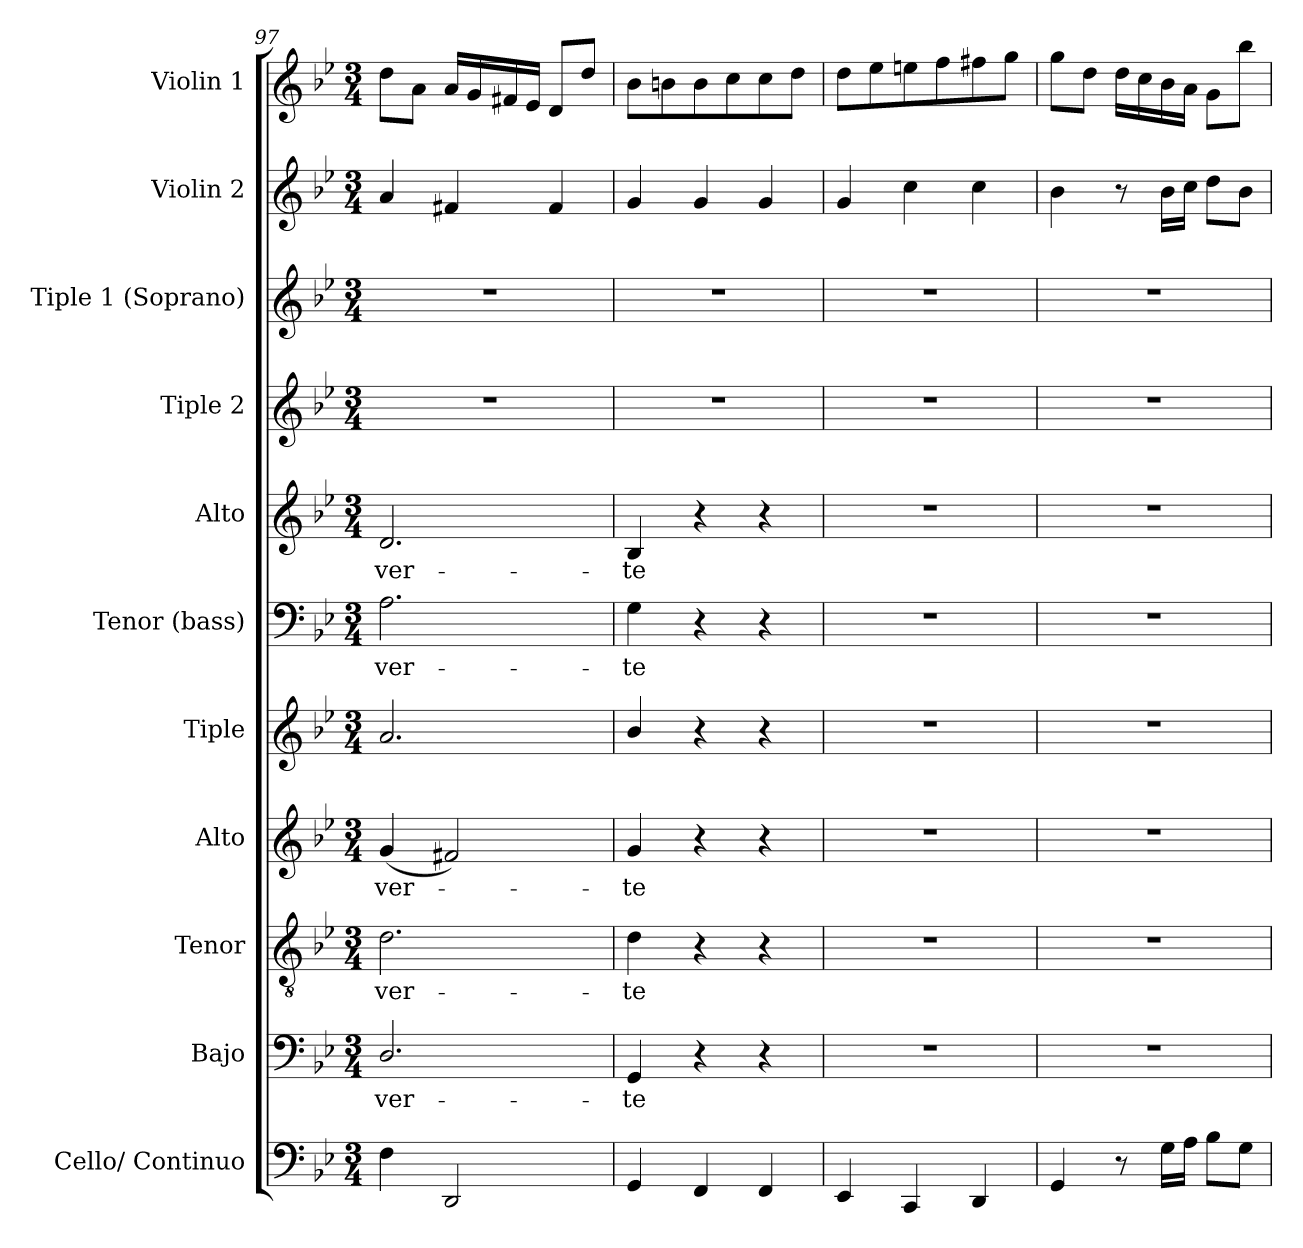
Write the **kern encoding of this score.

**kern	**kern	**text	**kern	**text	**kern	**text	**kern	**kern	**text	**kern	**text	**kern	**kern	**kern	**kern
*part11	*part10	*part10	*part9	*part9	*part8	*part8	*part7	*part6	*part6	*part5	*part5	*part4	*part3	*part2	*part1
*staff11	*staff10	*staff10	*staff9	*staff9	*staff8	*staff8	*staff7	*staff6	*staff6	*staff5	*staff5	*staff4	*staff3	*staff2	*staff1
*I"Cello/ Continuo	*I"Bajo	*	*I"Tenor	*	*I"Alto	*	*I"Tiple	*I"Tenor  (bass)	*	*I"Alto	*	*I"Tiple 2	*I"Tiple 1 (Soprano)	*I"Violin 2	*I"Violin 1
*I'Cont.	*I'B.	*	*I'T.	*	*I'A.	*	*	*I'B.	*	*I'A.	*	*	*I'S.	*I'Vln. 2	*I'Vln. 1
*clefF4	*clefF4	*	*clefGv2	*	*clefG2	*	*clefG2	*clefF4	*	*clefG2	*	*clefG2	*clefG2	*clefG2	*clefG2
*	*	*	*ITrd7c12	*	*	*	*	*	*	*	*	*	*	*	*
*k[b-e-]	*k[b-e-]	*	*k[b-e-]	*	*k[b-e-]	*	*k[b-e-]	*k[b-e-]	*	*k[b-e-]	*	*k[b-e-]	*k[b-e-]	*k[b-e-]	*k[b-e-]
*B-:	*B-:	*	*B-:	*	*B-:	*	*B-:	*B-:	*	*B-:	*	*B-:	*B-:	*B-:	*B-:
*M3/4	*M3/4	*	*M3/4	*	*M3/4	*	*M3/4	*M3/4	*	*M3/4	*	*M3/4	*M3/4	*M3/4	*M3/4
=97	=97	=97	=97	=97	=97	=97	=97	=97	=97	=97	=97	=97	=97	=97	=97
!	!	!LO:LY:b:color=#000000	!	!	!	!	!	!	!	!	!	!	!	!	!
!	!	!	!	!LO:LY:b:color=#000000	!	!	!	!	!	!	!	!	!	!	!
!	!	!	!	!	!	!LO:LY:b:color=#000000	!	!	!	!	!	!	!	!	!
!	!	!	!	!	!	!	!	!	!LO:LY:b:color=#000000	!	!	!	!	!	!
!	!	!	!	!	!	!	!	!	!	!	!LO:LY:b:color=#000000	!LO:N:vis=1	!LO:N:vis=1	!	!
4Fi\	2.Di/	-ver-	2.Di\	-ver-	(4gi/	-ver-	2.ai/	2.Ai\	-ver-	2.di/	-ver-	2.r	2.r	4ai/	8ddi\L
.	.	.	.	.	.	.	.	.	.	.	.	.	.	.	8ai\J
2DDi/	.	.	.	.	2f#Xi/)	.	.	.	.	.	.	.	.	4f#Xi/	16ai/LL
.	.	.	.	.	.	.	.	.	.	.	.	.	.	.	16gi/
.	.	.	.	.	.	.	.	.	.	.	.	.	.	.	16f#Xi/
.	.	.	.	.	.	.	.	.	.	.	.	.	.	.	16e-i/JJ
.	.	.	.	.	.	.	.	.	.	.	.	.	.	4f#i/	8di/L
.	.	.	.	.	.	.	.	.	.	.	.	.	.	.	8ddi/J
=98	=98	=98	=98	=98	=98	=98	=98	=98	=98	=98	=98	=98	=98	=98	=98
!	!	!LO:LY:b:color=#000000	!	!	!	!	!	!	!	!	!	!	!	!	!
!	!	!	!	!LO:LY:b:color=#000000	!	!	!	!	!	!	!	!	!	!	!
!	!	!	!	!	!	!LO:LY:b:color=#000000	!	!	!	!	!	!	!	!	!
!	!	!	!	!	!	!	!	!	!LO:LY:b:color=#000000	!	!	!	!	!	!
!	!	!	!	!	!	!	!	!	!	!	!LO:LY:b:color=#000000	!LO:N:vis=1	!LO:N:vis=1	!	!
4GGi/	4GGi/	-te	4Di\	-te	4gi/	-te	4b-i/	4Gi\	-te	4B-i/	-te	2.r	2.r	4gi/	8b-i\L
.	.	.	.	.	.	.	.	.	.	.	.	.	.	.	8bni\
4FFi/	4r	.	4r	.	4r	.	4r	4r	.	4r	.	.	.	4gi/	8bi\
.	.	.	.	.	.	.	.	.	.	.	.	.	.	.	8cci\
4FFi/	4r	.	4r	.	4r	.	4r	4r	.	4r	.	.	.	4gi/	8cci\
.	.	.	.	.	.	.	.	.	.	.	.	.	.	.	8ddi\J
=99	=99	=99	=99	=99	=99	=99	=99	=99	=99	=99	=99	=99	=99	=99	=99
!	!LO:N:vis=1	!	!LO:N:vis=1	!	!LO:N:vis=1	!	!LO:N:vis=1	!LO:N:vis=1	!	!LO:N:vis=1	!	!LO:N:vis=1	!LO:N:vis=1	!	!
4EE-i/	2.r	.	2.r	.	2.r	.	2.r	2.r	.	2.r	.	2.r	2.r	4gi/	8ddi\L
.	.	.	.	.	.	.	.	.	.	.	.	.	.	.	8ee-i\
4CCi/	.	.	.	.	.	.	.	.	.	.	.	.	.	4cci\	8eeni\
.	.	.	.	.	.	.	.	.	.	.	.	.	.	.	8ffi\
4DDi/	.	.	.	.	.	.	.	.	.	.	.	.	.	4cci\	8ff#Xi\
.	.	.	.	.	.	.	.	.	.	.	.	.	.	.	8ggi\J
!!LO:PB:g=z
=100	=100	=100	=100	=100	=100	=100	=100	=100	=100	=100	=100	=100	=100	=100	=100
!	!LO:N:vis=1	!	!LO:N:vis=1	!	!LO:N:vis=1	!	!LO:N:vis=1	!LO:N:vis=1	!	!LO:N:vis=1	!	!LO:N:vis=1	!LO:N:vis=1	!	!
4GGi/	2.r	.	2.r	.	2.r	.	2.r	2.r	.	2.r	.	2.r	2.r	4b-i\	8ggi\L
.	.	.	.	.	.	.	.	.	.	.	.	.	.	.	8ddi\J
8r	.	.	.	.	.	.	.	.	.	.	.	.	.	8r	16ddi\LL
.	.	.	.	.	.	.	.	.	.	.	.	.	.	.	16cci\
16Gi\LL	.	.	.	.	.	.	.	.	.	.	.	.	.	16b-i\LL	16b-i\
16Ai\JJ	.	.	.	.	.	.	.	.	.	.	.	.	.	16cci\JJ	16ai\JJ
8B-i\L	.	.	.	.	.	.	.	.	.	.	.	.	.	8ddi\L	8gi\L
8Gi\J	.	.	.	.	.	.	.	.	.	.	.	.	.	8b-i\J	8bb-i\J
=	=	=	=	=	=	=	=	=	=	=	=	=	=	=	=
*-	*-	*-	*-	*-	*-	*-	*-	*-	*-	*-	*-	*-	*-	*-	*-
